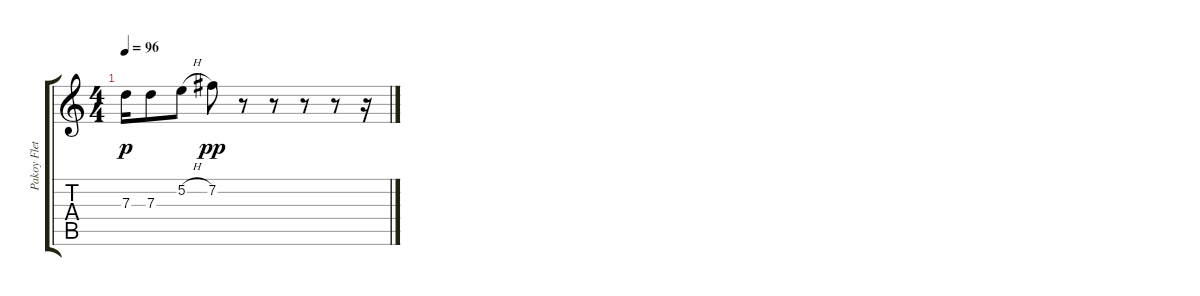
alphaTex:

\track ("Pakoy Fletchero" "Pakoy Flet") {instrument overdrivenguitar}
\staff {score tabs}
\tuning (E4 B3 G3 D3 A2 D2) {hide}
\ts (4 4)
\tempo 96
\clef g2
\ks c
7.3{t}.16{dy p} 7.3.8 5.2{h}.8 7.2.8{dy pp} r.8 r.8 r.8 r.8 r.16
